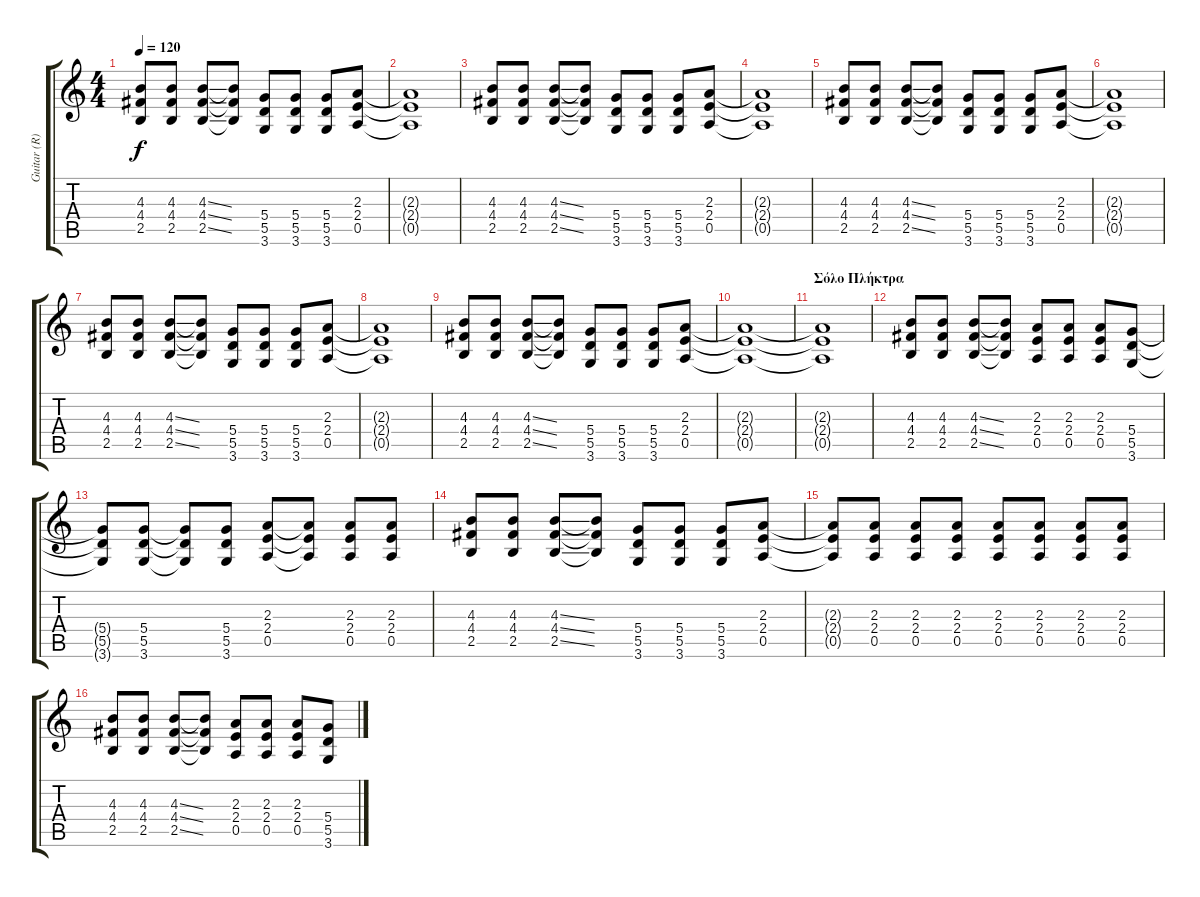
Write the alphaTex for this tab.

\track ("Guitar (R)" "Guitar (R)") {instrument distortionguitar}
\staff {score tabs}
\tuning (E4 B3 G3 D3 A2 E2) {hide}
\ts (4 4)
\tempo 120
\clef g2
\ks c
(4.3 4.4 2.5).8{dy f} (4.3 4.4 2.5).8 (4.3{ss} 4.4{ss} 2.5{ss}).8 (4.3{t} 4.4{t} 2.5{t}).8 (5.4 5.5 3.6).8 (5.4 5.5 3.6).8 (5.4 5.5 3.6).8 (2.3 2.4 0.5).8 |
(2.3{t} 2.4{t} 0.5{t}).1 |
(4.3 4.4 2.5).8 (4.3 4.4 2.5).8 (4.3{ss} 4.4{ss} 2.5{ss}).8 (4.3{t} 4.4{t} 2.5{t}).8 (5.4 5.5 3.6).8 (5.4 5.5 3.6).8 (5.4 5.5 3.6).8 (2.3 2.4 0.5).8 |
(2.3{t} 2.4{t} 0.5{t}).1 |
(4.3 4.4 2.5).8 (4.3 4.4 2.5).8 (4.3{ss} 4.4{ss} 2.5{ss}).8 (4.3{t} 4.4{t} 2.5{t}).8 (5.4 5.5 3.6).8 (5.4 5.5 3.6).8 (5.4 5.5 3.6).8 (2.3 2.4 0.5).8 |
(2.3{t} 2.4{t} 0.5{t}).1 |
(4.3 4.4 2.5).8 (4.3 4.4 2.5).8 (4.3{ss} 4.4{ss} 2.5{ss}).8 (4.3{t} 4.4{t} 2.5{t}).8 (5.4 5.5 3.6).8 (5.4 5.5 3.6).8 (5.4 5.5 3.6).8 (2.3 2.4 0.5).8 |
(2.3{t} 2.4{t} 0.5{t}).1 |
(4.3 4.4 2.5).8 (4.3 4.4 2.5).8 (4.3{ss} 4.4{ss} 2.5{ss}).8 (4.3{t} 4.4{t} 2.5{t}).8 (5.4 5.5 3.6).8 (5.4 5.5 3.6).8 (5.4 5.5 3.6).8 (2.3 2.4 0.5).8 |
(2.3{t} 2.4{t} 0.5{t}).1 |
\section ("" "Σόλο Πλήκτρα")
(2.3{t} 2.4{t} 0.5{t}).1 |
(4.3 4.4 2.5).8 (4.3 4.4 2.5).8 (4.3{ss} 4.4{ss} 2.5{ss}).8 (4.3{t} 4.4{t} 2.5{t}).8 (2.3 2.4 0.5).8 (2.3 2.4 0.5).8 (2.3 2.4 0.5).8 (5.4 5.5 3.6).8 |
(5.4{t} 5.5{t} 3.6{t}).8 (5.4 5.5 3.6).8 (5.4{t} 5.5{t} 3.6{t}).8 (5.4 5.5 3.6).8 (2.3 2.4 0.5).8 (2.3{t} 2.4{t} 0.5{t}).8 (2.3 2.4 0.5).8 (2.3 2.4 0.5).8 |
(4.3 4.4 2.5).8 (4.3 4.4 2.5).8 (4.3{ss} 4.4{ss} 2.5{ss}).8 (4.3{t} 4.4{t} 2.5{t}).8 (5.4 5.5 3.6).8 (5.4 5.5 3.6).8 (5.4 5.5 3.6).8 (2.3 2.4 0.5).8 |
(2.3{t} 2.4{t} 0.5{t}).8 (2.3 2.4 0.5).8 (2.3 2.4 0.5).8 (2.3 2.4 0.5).8 (2.3 2.4 0.5).8 (2.3 2.4 0.5).8 (2.3 2.4 0.5).8 (2.3 2.4 0.5).8 |
(4.3 4.4 2.5).8 (4.3 4.4 2.5).8 (4.3{ss} 4.4{ss} 2.5{ss}).8 (4.3{t} 4.4{t} 2.5{t}).8 (2.3 2.4 0.5).8 (2.3 2.4 0.5).8 (2.3 2.4 0.5).8 (5.4 5.5 3.6).8
